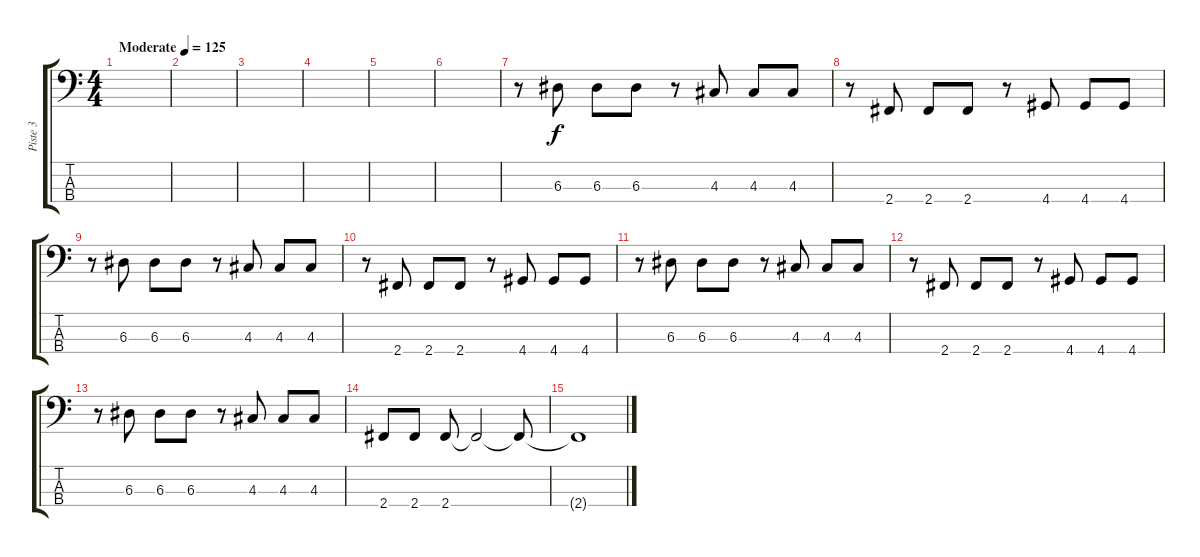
\track ("Piste 3" "Piste 3") {instrument electricbassfinger}
\staff {score tabs}
\tuning (G2 D2 A1 E1) {hide}
\ts (4 4)
\tempo (125 "Moderate")
\clef f4
\ks c
|
|
|
|
|
|
r.8 6.3.8 6.3.8 6.3.8 r.8 4.3.8 4.3.8 4.3.8 |
r.8 2.4.8 2.4.8 2.4.8 r.8 4.4.8 4.4.8 4.4.8 |
r.8 6.3.8 6.3.8 6.3.8 r.8 4.3.8 4.3.8 4.3.8 |
r.8 2.4.8 2.4.8 2.4.8 r.8 4.4.8 4.4.8 4.4.8 |
r.8 6.3.8 6.3.8 6.3.8 r.8 4.3.8 4.3.8 4.3.8 |
r.8 2.4.8 2.4.8 2.4.8 r.8 4.4.8 4.4.8 4.4.8 |
r.8 6.3.8 6.3.8 6.3.8 r.8 4.3.8 4.3.8 4.3.8 |
2.4.8 2.4.8 2.4.8 2.4{t}.2 2.4{t}.8 |
2.4{t}.1
